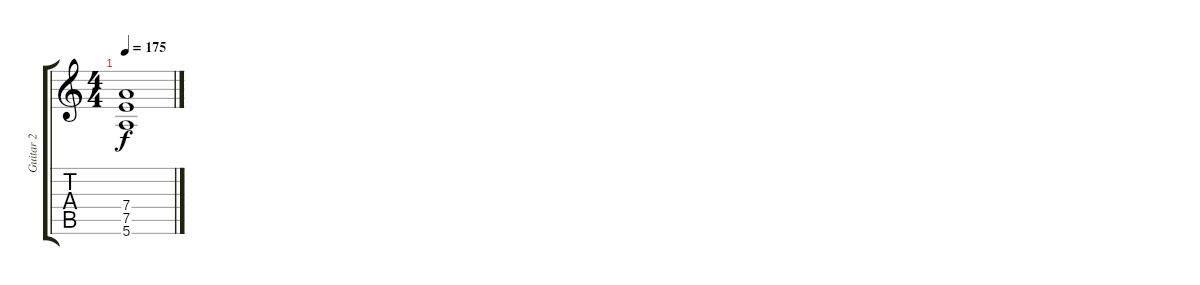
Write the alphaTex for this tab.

\track ("Guitar 2" "Guitar 2") {instrument distortionguitar}
\staff {score tabs}
\tuning (E4 B3 G3 D3 A2 E2) {hide}
\ts (4 4)
\tempo 175
\clef g2
\ks c
(7.4 7.5 5.6).1{dy f}
